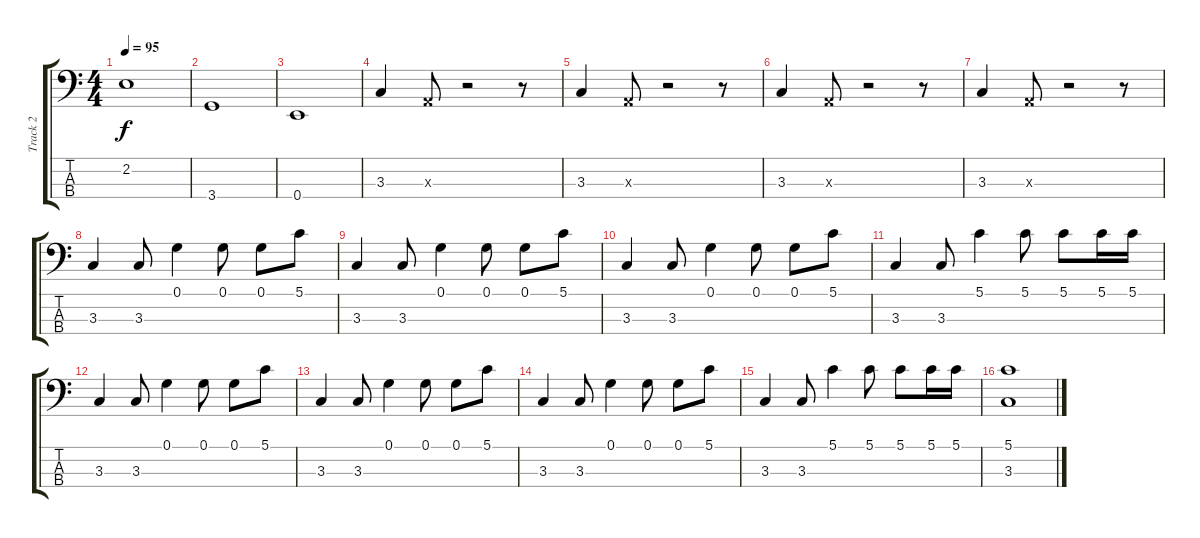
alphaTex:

\track ("Track 2" "Track 2") {instrument electricbassfinger}
\staff {score tabs}
\tuning (G2 D2 A1 E1) {hide}
\ts (4 4)
\tempo 95
\clef f4
\ks c
2.2.1{dy f} |
3.4.1 |
0.4.1 |
3.3.4 0.3{x}.8 r.2 r.8 |
3.3.4 0.3{x}.8 r.2 r.8 |
3.3.4 0.3{x}.8 r.2 r.8 |
3.3.4 0.3{x}.8 r.2 r.8 |
3.3.4 3.3.8 0.1.4 0.1.8 0.1.8 5.1.8 |
3.3.4 3.3.8 0.1.4 0.1.8 0.1.8 5.1.8 |
3.3.4 3.3.8 0.1.4 0.1.8 0.1.8 5.1.8 |
3.3.4 3.3.8 5.1.4 5.1.8 5.1.8 5.1.16 5.1.16 |
3.3.4 3.3.8 0.1.4 0.1.8 0.1.8 5.1.8 |
3.3.4 3.3.8 0.1.4 0.1.8 0.1.8 5.1.8 |
3.3.4 3.3.8 0.1.4 0.1.8 0.1.8 5.1.8 |
3.3.4 3.3.8 5.1.4 5.1.8 5.1.8 5.1.16 5.1.16 |
(5.1 3.3).1
